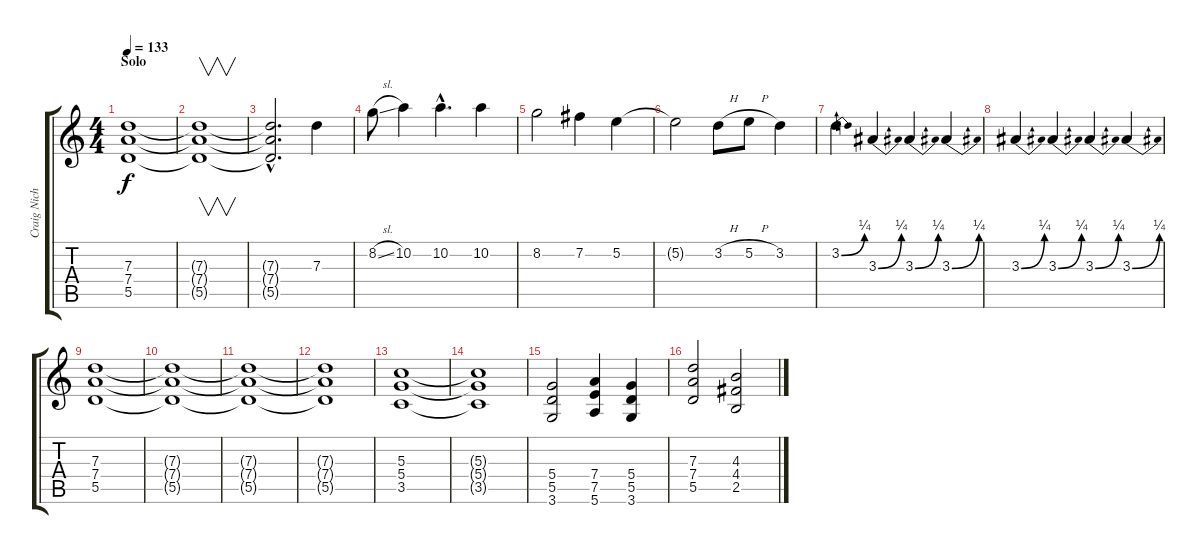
\track ("Craig Nicholls Dist." "Craig Nich") {instrument distortionguitar}
\staff {score tabs}
\tuning (E4 B3 G3 D3 A2 E2) {hide}
\ts (4 4)
\section ("" "Solo")
\tempo 133
\clef g2
\ks c
(7.3 7.4 5.5).1{dy f volume 12} |
(7.3{t} 7.4{t} 5.5{t}).1{v volume 9} |
(7.3{hac t} 7.4{hac t} 5.5{hac t}).2{d} 7.3.4{volume 12} |
8.2{sl}.8 10.2.4 10.2{hac}.4{d} 10.2.4 |
8.2.2 7.2.4 5.2.4 |
5.2{t}.2 3.2{h}.8 5.2{h}.8 3.2.4 |
3.2{be (bend 0 0 60 1)}.4 3.3{be (bend 0 0 60 1)}.4 3.3{be (bend 0 0 60 1)}.4 3.3{be (bend 0 0 60 1)}.4 |
3.3{be (bend 0 0 60 1)}.4 3.3{be (bend 0 0 60 1)}.4 3.3{be (bend 0 0 60 1)}.4 3.3{be (bend 0 0 60 1)}.4 |
(7.3 7.4 5.5).1 |
(7.3{t} 7.4{t} 5.5{t}).1{volume 9} |
(7.3{t} 7.4{t} 5.5{t}).1 |
(7.3{t} 7.4{t} 5.5{t}).1 |
(5.3 5.4 3.5).1{volume 12} |
(5.3{t} 5.4{t} 3.5{t}).1{volume 10} |
(5.4 5.5 3.6).2 (7.4 7.5 5.6).4 (5.4 5.5 3.6).4 |
(7.3 7.4 5.5).2 (4.3 4.4 2.5).2
